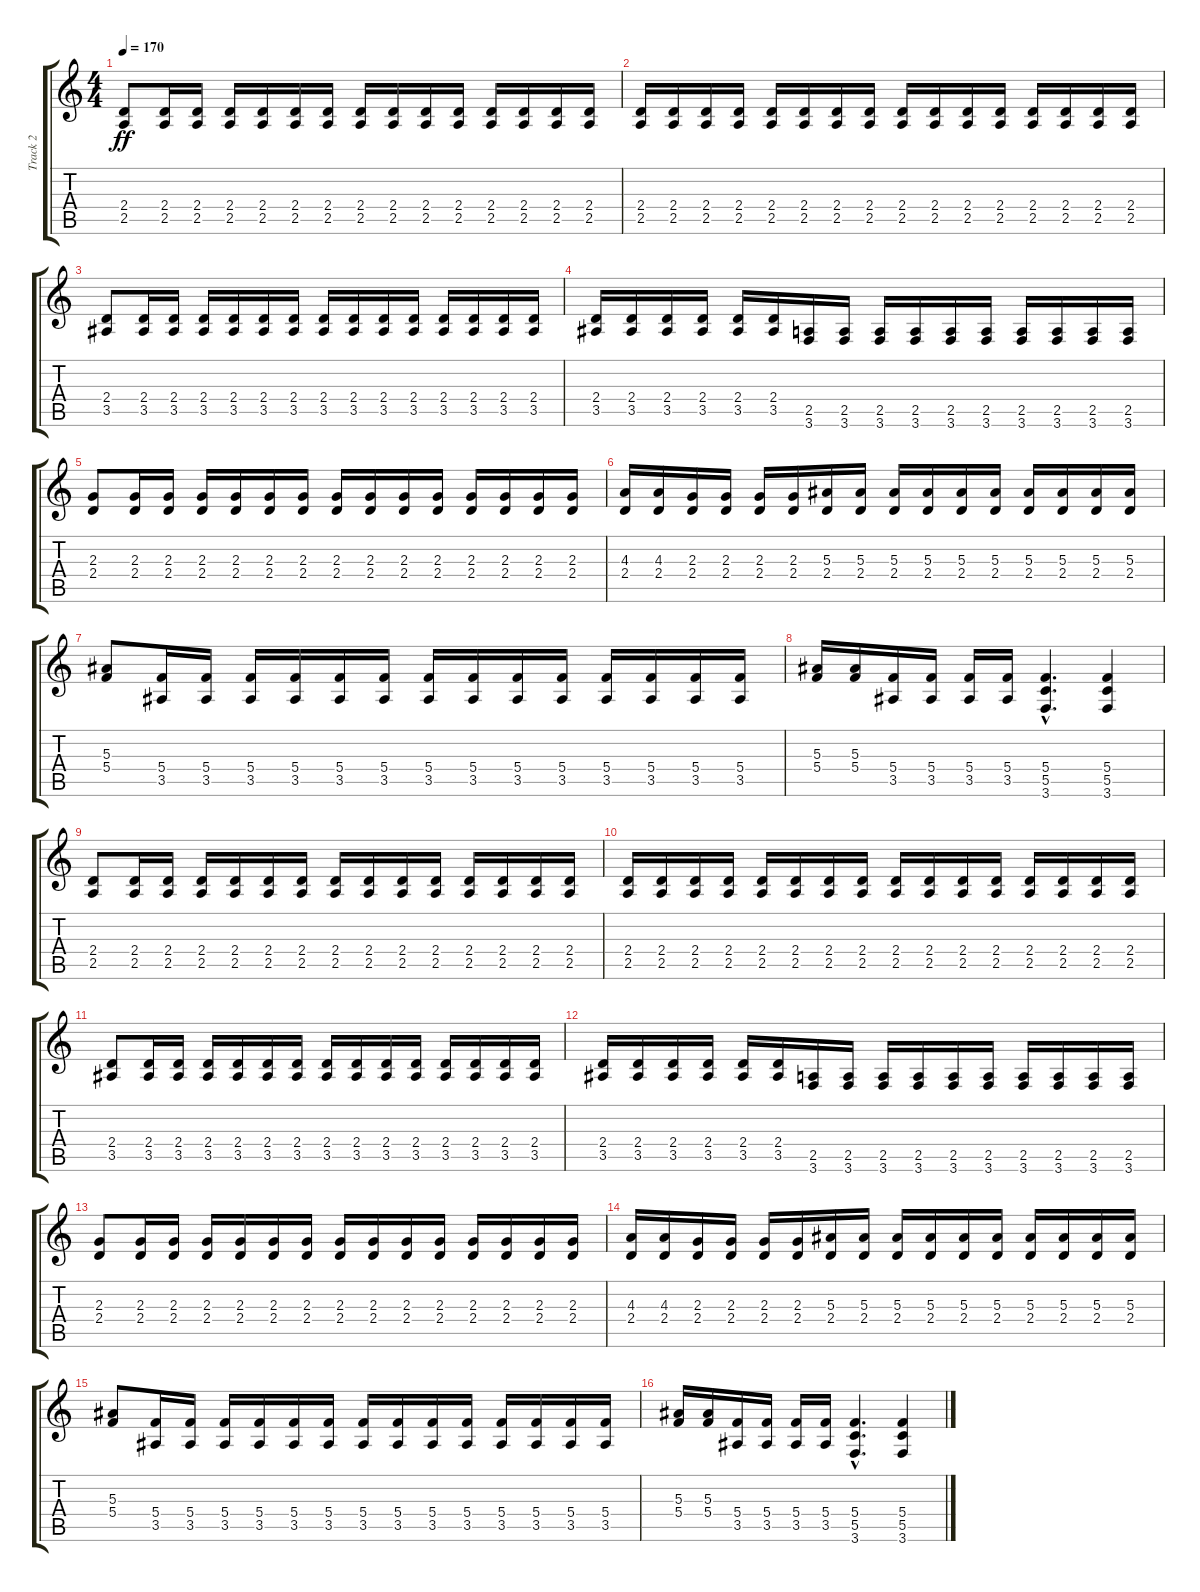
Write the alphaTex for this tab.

\track ("Track 2" "Track 2") {instrument distortionguitar}
\staff {score tabs}
\tuning (D4 A3 F3 C3 G2 D2) {hide}
\ts (4 4)
\tempo 170
\clef g2
\ks c
(2.4 2.5).8{dy ff} (2.4 2.5).16 (2.4 2.5).16 (2.4 2.5).16 (2.4 2.5).16 (2.4 2.5).16 (2.4 2.5).16 (2.4 2.5).16 (2.4 2.5).16 (2.4 2.5).16 (2.4 2.5).16 (2.4 2.5).16 (2.4 2.5).16 (2.4 2.5).16 (2.4 2.5).16 |
(2.4 2.5).16 (2.4 2.5).16 (2.4 2.5).16 (2.4 2.5).16 (2.4 2.5).16 (2.4 2.5).16 (2.4 2.5).16 (2.4 2.5).16 (2.4 2.5).16 (2.4 2.5).16 (2.4 2.5).16 (2.4 2.5).16 (2.4 2.5).16 (2.4 2.5).16 (2.4 2.5).16 (2.4 2.5).16 |
(2.4 3.5).8 (2.4 3.5).16 (2.4 3.5).16 (2.4 3.5).16 (2.4 3.5).16 (2.4 3.5).16 (2.4 3.5).16 (2.4 3.5).16 (2.4 3.5).16 (2.4 3.5).16 (2.4 3.5).16 (2.4 3.5).16 (2.4 3.5).16 (2.4 3.5).16 (2.4 3.5).16 |
(2.4 3.5).16 (2.4 3.5).16 (2.4 3.5).16 (2.4 3.5).16 (2.4 3.5).16 (2.4 3.5).16 (2.5 3.6).16 (2.5 3.6).16 (2.5 3.6).16 (2.5 3.6).16 (2.5 3.6).16 (2.5 3.6).16 (2.5 3.6).16 (2.5 3.6).16 (2.5 3.6).16 (2.5 3.6).16 |
(2.3 2.4).8 (2.3 2.4).16 (2.3 2.4).16 (2.3 2.4).16 (2.3 2.4).16 (2.3 2.4).16 (2.3 2.4).16 (2.3 2.4).16 (2.3 2.4).16 (2.3 2.4).16 (2.3 2.4).16 (2.3 2.4).16 (2.3 2.4).16 (2.3 2.4).16 (2.3 2.4).16 |
(4.3 2.4).16 (4.3 2.4).16 (2.3 2.4).16 (2.3 2.4).16 (2.3 2.4).16 (2.3 2.4).16 (5.3 2.4).16 (5.3 2.4).16 (5.3 2.4).16 (5.3 2.4).16 (5.3 2.4).16 (5.3 2.4).16 (5.3 2.4).16 (5.3 2.4).16 (5.3 2.4).16 (5.3 2.4).16 |
(5.3 5.4).8 (5.4 3.5).16 (5.4 3.5).16 (5.4 3.5).16 (5.4 3.5).16 (5.4 3.5).16 (5.4 3.5).16 (5.4 3.5).16 (5.4 3.5).16 (5.4 3.5).16 (5.4 3.5).16 (5.4 3.5).16 (5.4 3.5).16 (5.4 3.5).16 (5.4 3.5).16 |
(5.3 5.4).16 (5.3 5.4).16 (5.4 3.5).16 (5.4 3.5).16 (5.4 3.5).16 (5.4 3.5).16 (5.4{hac} 5.5{hac} 3.6{hac}).4{d} (5.4 5.5 3.6).4 |
(2.4 2.5).8 (2.4 2.5).16 (2.4 2.5).16 (2.4 2.5).16 (2.4 2.5).16 (2.4 2.5).16 (2.4 2.5).16 (2.4 2.5).16 (2.4 2.5).16 (2.4 2.5).16 (2.4 2.5).16 (2.4 2.5).16 (2.4 2.5).16 (2.4 2.5).16 (2.4 2.5).16 |
(2.4 2.5).16 (2.4 2.5).16 (2.4 2.5).16 (2.4 2.5).16 (2.4 2.5).16 (2.4 2.5).16 (2.4 2.5).16 (2.4 2.5).16 (2.4 2.5).16 (2.4 2.5).16 (2.4 2.5).16 (2.4 2.5).16 (2.4 2.5).16 (2.4 2.5).16 (2.4 2.5).16 (2.4 2.5).16 |
(2.4 3.5).8 (2.4 3.5).16 (2.4 3.5).16 (2.4 3.5).16 (2.4 3.5).16 (2.4 3.5).16 (2.4 3.5).16 (2.4 3.5).16 (2.4 3.5).16 (2.4 3.5).16 (2.4 3.5).16 (2.4 3.5).16 (2.4 3.5).16 (2.4 3.5).16 (2.4 3.5).16 |
(2.4 3.5).16 (2.4 3.5).16 (2.4 3.5).16 (2.4 3.5).16 (2.4 3.5).16 (2.4 3.5).16 (2.5 3.6).16 (2.5 3.6).16 (2.5 3.6).16 (2.5 3.6).16 (2.5 3.6).16 (2.5 3.6).16 (2.5 3.6).16 (2.5 3.6).16 (2.5 3.6).16 (2.5 3.6).16 |
(2.3 2.4).8 (2.3 2.4).16 (2.3 2.4).16 (2.3 2.4).16 (2.3 2.4).16 (2.3 2.4).16 (2.3 2.4).16 (2.3 2.4).16 (2.3 2.4).16 (2.3 2.4).16 (2.3 2.4).16 (2.3 2.4).16 (2.3 2.4).16 (2.3 2.4).16 (2.3 2.4).16 |
(4.3 2.4).16 (4.3 2.4).16 (2.3 2.4).16 (2.3 2.4).16 (2.3 2.4).16 (2.3 2.4).16 (5.3 2.4).16 (5.3 2.4).16 (5.3 2.4).16 (5.3 2.4).16 (5.3 2.4).16 (5.3 2.4).16 (5.3 2.4).16 (5.3 2.4).16 (5.3 2.4).16 (5.3 2.4).16 |
(5.3 5.4).8 (5.4 3.5).16 (5.4 3.5).16 (5.4 3.5).16 (5.4 3.5).16 (5.4 3.5).16 (5.4 3.5).16 (5.4 3.5).16 (5.4 3.5).16 (5.4 3.5).16 (5.4 3.5).16 (5.4 3.5).16 (5.4 3.5).16 (5.4 3.5).16 (5.4 3.5).16 |
(5.3 5.4).16 (5.3 5.4).16 (5.4 3.5).16 (5.4 3.5).16 (5.4 3.5).16 (5.4 3.5).16 (5.4{hac} 5.5{hac} 3.6{hac}).4{d} (5.4 5.5 3.6).4
